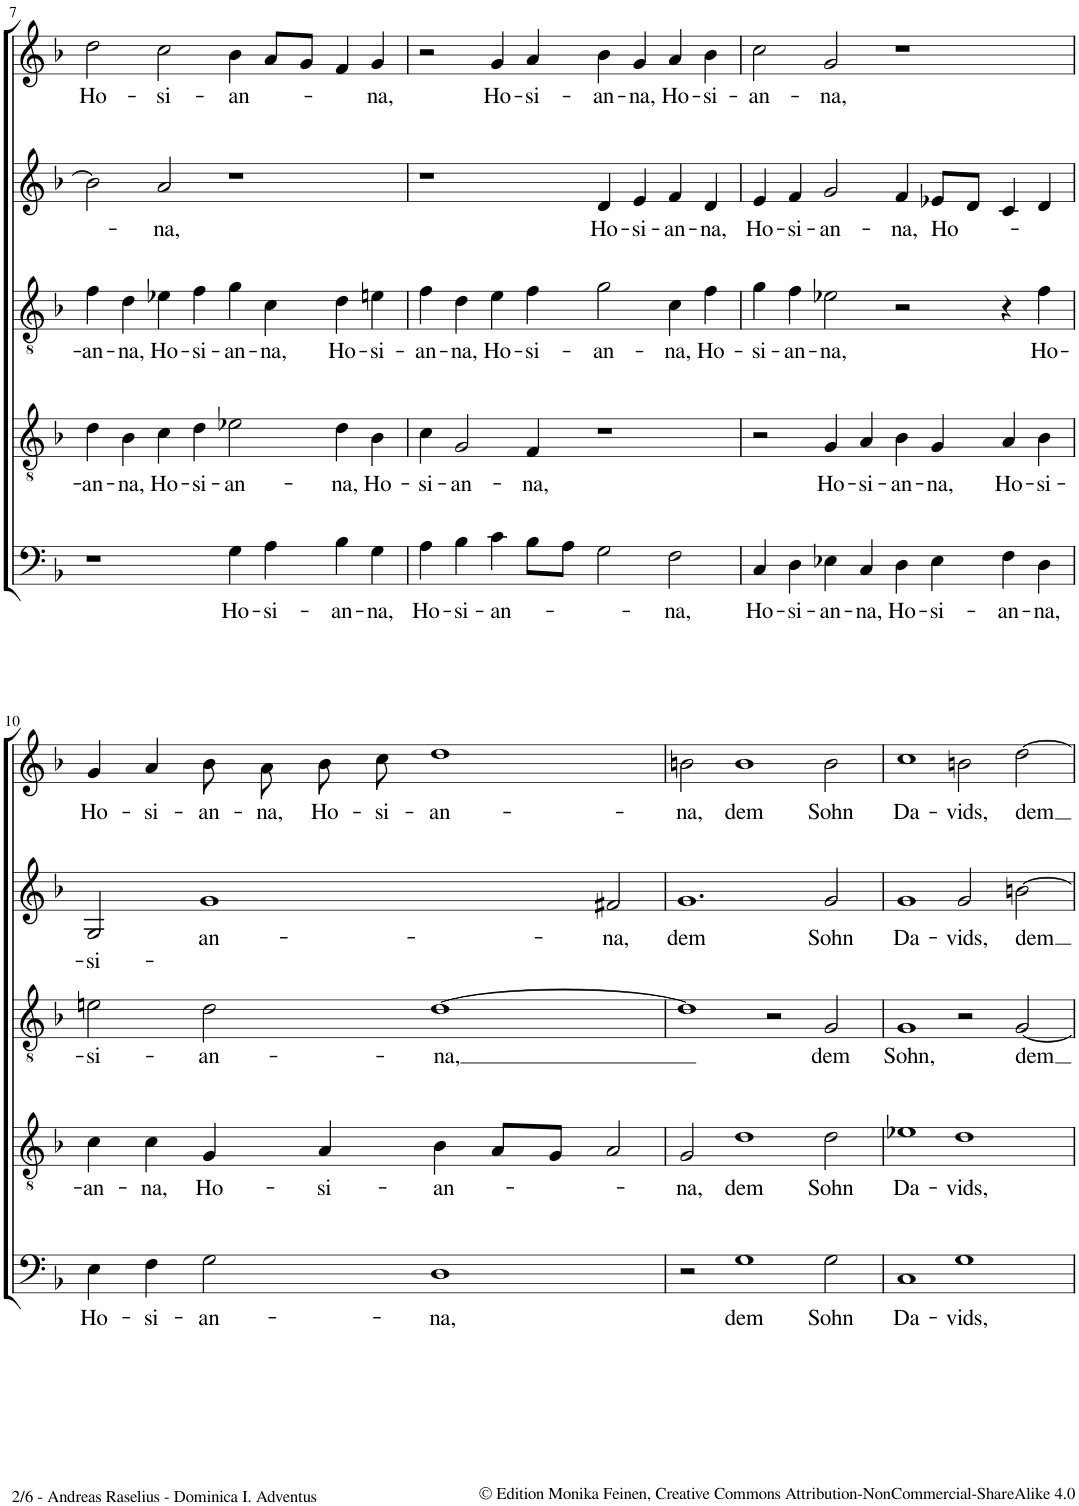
**kern	**text	**kern	**text	**kern	**text	**kern	**text	**kern	**text
*part5	*part5	*part4	*part4	*part3	*part3	*part2	*part2	*part1	*part1
*staff5	*staff5	*staff4	*staff4	*staff3	*staff3	*staff2	*staff2	*staff1	*staff1
*I"Bassus	*	*I"Tenor [Dorius]	*	*I"Quintus	*	*I"Altus	*	*I"Cantus	*
!!LO:PB:g=z
*clefF4	*	*clefGv2	*	*clefGv2	*	*clefG2	*	*clefG2	*
*k[b-]	*	*k[b-]	*	*k[b-]	*	*k[b-]	*	*k[b-]	*
*M4/2	*	*M4/2	*	*M4/2	*	*M4/2	*	*M4/2	*
*met(c|)	*	*met(c|)	*	*met(c|)	*	*met(c|)	*	*met(c|)	*
=7	=7	=7	=7	=7	=7	=7	=7	=7	=7
!	!	!	!LO:LY:b	!	!LO:LY:b	!	!	!	!LO:LY:b
1r	.	4d\	-an-	4f\	-an-	2b-\]	.	2dd\	Ho-
!	!	!	!LO:LY:b	!	!LO:LY:b	!	!	!	!
.	.	4B-\	-na,	4d\	-na,	.	.	.	.
!	!	!	!LO:LY:b	!	!LO:LY:b	!	!LO:LY:b	!	!LO:LY:b
.	.	4c\	Ho-	4e-X\	Ho-	2a/	-na,	2cc\	-si-
!	!	!	!LO:LY:b	!	!LO:LY:b	!	!	!	!
.	.	4d\	-si-	4f\	-si-	.	.	.	.
!	!LO:LY:b	!	!LO:LY:b	!	!LO:LY:b	!	!	!	!LO:LY:b
4G\	Ho-	2e-X\	-an-	4g\	-an-	1r	.	4b-\	-an-
!	!LO:LY:b	!	!	!	!LO:LY:b	!	!	!	!
4A\	-si-	.	.	4c\	-na,	.	.	8a/L	.
.	.	.	.	.	.	.	.	8g/J	.
!	!LO:LY:b	!	!LO:LY:b	!	!LO:LY:b	!	!	!	!
4B-\	-an-	4d\	-na,	4d\	Ho-	.	.	4f/	.
!	!LO:LY:b	!	!LO:LY:b	!	!LO:LY:b	!	!	!	!LO:LY:b
4G\	-na,	4B-\	Ho-	4en\	-si-	.	.	4g/	-na,
=8	=8	=8	=8	=8	=8	=8	=8	=8	=8
!	!LO:LY:b	!	!LO:LY:b	!	!LO:LY:b	!	!	!	!
4A\	Ho-	4c\	-si-	4f\	-an-	1r	.	2r	.
!	!LO:LY:b	!	!LO:LY:b	!	!LO:LY:b	!	!	!	!
4B-\	-si-	2G/	-an-	4d\	-na,	.	.	.	.
!	!LO:LY:b	!	!	!	!LO:LY:b	!	!	!	!LO:LY:b
4c\	-an-	.	.	4e\	Ho-	.	.	4g/	Ho-
!	!	!	!LO:LY:b	!	!LO:LY:b	!	!	!	!LO:LY:b
8B-\L	.	4F/	-na,	4f\	-si-	.	.	4a/	-si-
8A\J	.	.	.	.	.	.	.	.	.
!	!	!	!	!	!LO:LY:b	!	!LO:LY:b	!	!LO:LY:b
2G\	.	1r	.	2g\	-an-	4d/	Ho-	4b-\	-an-
!	!	!	!	!	!	!	!LO:LY:b	!	!LO:LY:b
.	.	.	.	.	.	4e/	-si-	4g/	-na,
!	!LO:LY:b	!	!	!	!LO:LY:b	!	!LO:LY:b	!	!LO:LY:b
2F\	-na,	.	.	4c\	-na,	4f/	-an-	4a/	Ho-
!	!	!	!	!	!LO:LY:b	!	!LO:LY:b	!	!LO:LY:b
.	.	.	.	4f\	Ho-	4d/	-na,	4b-\	-si-
=9	=9	=9	=9	=9	=9	=9	=9	=9	=9
!	!LO:LY:b	!	!	!	!LO:LY:b	!	!LO:LY:b	!	!LO:LY:b
4C/	Ho-	2r	.	4g\	-si-	4e/	Ho-	2cc\	-an-
!	!LO:LY:b	!	!	!	!LO:LY:b	!	!LO:LY:b	!	!
4D\	-si-	.	.	4f\	-an-	4f/	-si-	.	.
!	!LO:LY:b	!	!LO:LY:b	!	!LO:LY:b	!	!LO:LY:b	!	!LO:LY:b
4E-X\	-an-	4G/	Ho-	2e-X\	-na,	2g/	-an-	2g/	-na,
!	!LO:LY:b	!	!LO:LY:b	!	!	!	!	!	!
4C/	-na,	4A/	-si-	.	.	.	.	.	.
!	!LO:LY:b	!	!LO:LY:b	!	!	!	!LO:LY:b	!	!
4D\	Ho-	4B-\	-an-	2r	.	4f/	-na,	1r	.
!	!LO:LY:b	!	!LO:LY:b	!	!	!	!LO:LY:b	!	!
4E-\	-si-	4G/	-na,	.	.	8e-X/L	Ho-	.	.
.	.	.	.	.	.	8d/J	.	.	.
!	!LO:LY:b	!	!LO:LY:b	!	!	!	!	!	!
4F\	-an-	4A/	Ho-	4r	.	4c/	.	.	.
!	!LO:LY:b	!	!LO:LY:b	!	!LO:LY:b	!	!	!	!
4D\	-na,	4B-\	-si-	4f\	Ho-	4d/	.	.	.
!!LO:LB:g=z
=10	=10	=10	=10	=10	=10	=10	=10	=10	=10
!	!LO:LY:b	!	!LO:LY:b	!	!LO:LY:b	!	!LO:LY:b	!	!LO:LY:b
4E\	Ho-	4c\	an-	2en\	si-	2G/	si-	4g/	Ho-
!	!LO:LY:b	!	!LO:LY:b	!	!	!	!	!	!LO:LY:b
4F\	-si-	4c\	-na,	.	.	.	.	4a/	-si-
!	!LO:LY:b	!	!LO:LY:b	!	!LO:LY:b	!	!LO:LY:b	!	!LO:LY:b
2G\	-an-	4G/	Ho-	2d\	-an-	1g	-an-	8b-\	-an-
!	!	!	!	!	!	!	!	!	!LO:LY:b
.	.	.	.	.	.	.	.	8a\	-na,
!	!	!	!LO:LY:b	!	!	!	!	!	!LO:LY:b
.	.	4A/	-si-	.	.	.	.	8b-\	Ho-
!	!	!	!	!	!	!	!	!	!LO:LY:b
.	.	.	.	.	.	.	.	8cc\	-si-
!	!LO:LY:b	!	!LO:LY:b	!	!LO:LY:b	!	!	!	!LO:LY:b
1D	-na,	4B-\	-an-	[1d	-na,	.	.	1dd	-an-
.	.	8A/L	.	.	.	.	.	.	.
.	.	8G/J	.	.	.	.	.	.	.
!	!	!	!	!	!	!	!LO:LY:b	!	!
.	.	2A/	.	.	.	2f#X/	-na,	.	.
=11	=11	=11	=11	=11	=11	=11	=11	=11	=11
!	!	!	!LO:LY:b	!	!	!	!LO:LY:b	!	!LO:LY:b
2r	.	2G/	-na,	1d]	.	1.g	dem	2bn\	-na,
!	!LO:LY:b	!	!LO:LY:b	!	!	!	!	!	!LO:LY:b
1G	dem	1d	dem	.	.	.	.	1b	dem
.	.	.	.	2r	.	.	.	.	.
!	!LO:LY:b	!	!LO:LY:b	!	!LO:LY:b	!	!LO:LY:b	!	!LO:LY:b
2G\	Sohn	2d\	Sohn	2G/	dem	2g/	Sohn	2b\	Sohn
=12	=12	=12	=12	=12	=12	=12	=12	=12	=12
!	!LO:LY:b	!	!LO:LY:b	!	!LO:LY:b	!	!LO:LY:b	!	!LO:LY:b
1C	Da-	1e-X	Da-	1G	Sohn,	1g	Da-	1cc	Da-
!	!LO:LY:b	!	!LO:LY:b	!	!	!	!LO:LY:b	!	!LO:LY:b
1G	-vids,	1d	-vids,	2r	.	2g/	-vids,	2bn\	-vids,
!	!	!	!	!	!LO:LY:b	!	!LO:LY:b	!	!LO:LY:b
.	.	.	.	[2G/	dem	[2bn\	dem	[2dd\	dem
=	=	=	=	=	=	=	=	=	=
*-	*-	*-	*-	*-	*-	*-	*-	*-	*-
